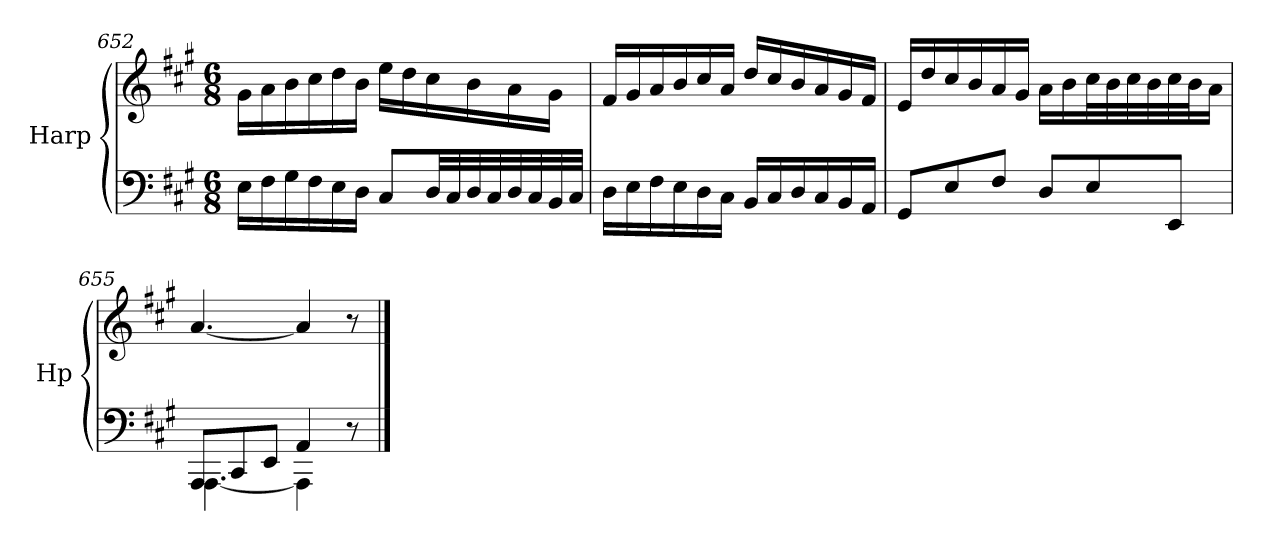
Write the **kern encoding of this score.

**kern	**kern
*part1	*part1
*staff2	*staff1
*I"Harp	*
*I'Hp	*
*clefF4	*clefG2
*k[f#c#g#]	*k[f#c#g#]
*M6/8	*M6/8
=652	=652
16E\LL	16g#\LL
16F#\	16a\
16G#\	16b\
16F#\	16cc#\
16E\	16dd\
16D\JJ	16b\JJ
8C#/L	16ee\LL
.	16dd\
32D/LL	16cc#\
32C#/	.
32D/	16b\
32C#/	.
32D/	16a\
32C#/	.
32BB/	16g#\JJ
32C#/JJJ	.
=653	=653
16D\LL	16f#/LL
16E\	16g#/
16F#\	16a/
16E\	16b/
16D\	16cc#/
16C#\JJ	16a/JJ
16BB/LL	16dd/LL
16C#/	16cc#/
16D/	16b/
16C#/	16a/
16BB/	16g#/
16AA/JJ	16f#/JJ
!!LO:LB:g=z
=654	=654
8GG#/L	16e/LL
.	16dd/
8E/	16cc#/
.	16b/
8F#/J	16a/
.	16g#/JJ
8D/L	16a\LL
.	16b\
8E/	32cc#\L
.	32b\
.	32cc#\
.	32b\
8EE/J	32cc#\
.	32b\J
.	16a\JJ
=655	=655
*^	*
8AAA/L	[4.AAA\	[4.a/
8CC#/	.	.
8EE/J	.	.
4AA/	4AAA\]	4a/]
8r	8ryy	8r
*v	*v	*
==	==
*-	*-
